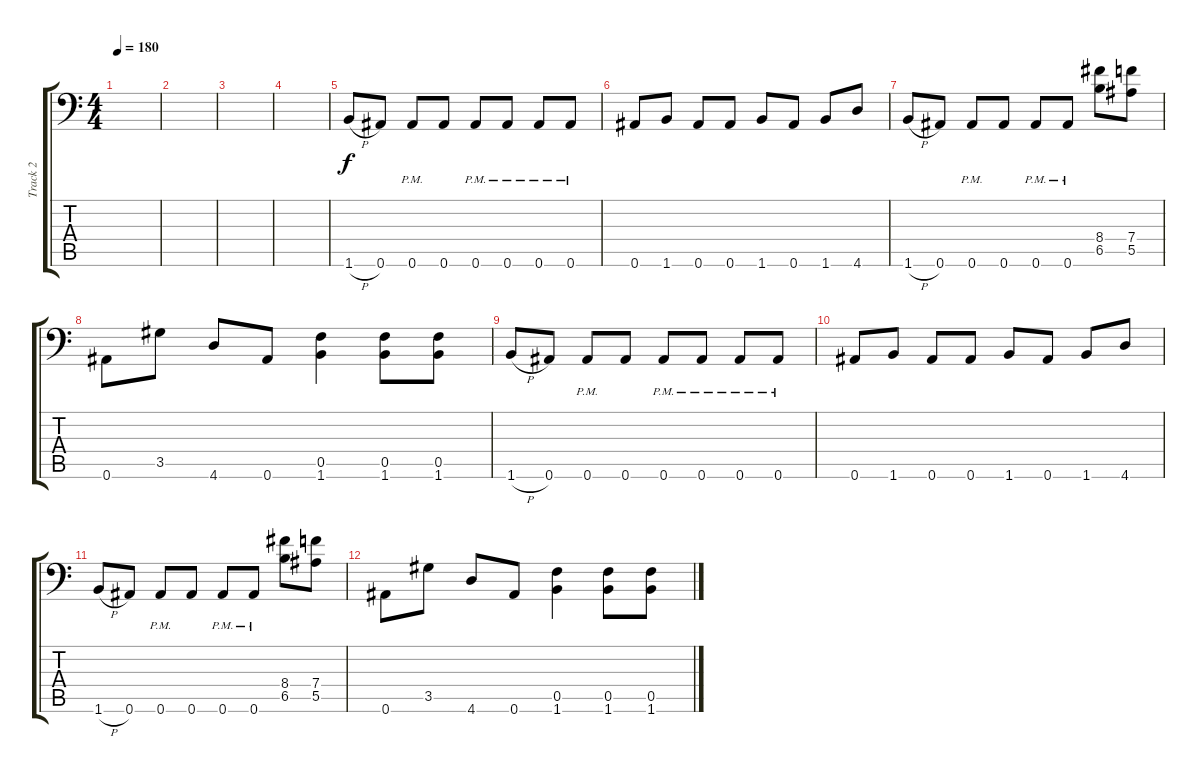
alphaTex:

\track ("Track 2" "Track 2") {instrument distortionguitar}
\staff {score tabs}
\tuning (C4 G3 Eb3 Bb2 F2 Bb1) {hide}
\ts (4 4)
\tempo 180
\clef f4
\ks c
|
|
|
|
1.6{h}.8 0.6.8 0.6{pm}.8 0.6.8 0.6{pm}.8 0.6{pm}.8 0.6{pm}.8 0.6{pm}.8 |
0.6.8 1.6.8 0.6.8 0.6.8 1.6.8 0.6.8 1.6.8 4.6.8 |
1.6{h}.8 0.6.8 0.6{pm}.8 0.6.8 0.6{pm}.8 0.6{pm}.8 (8.4 6.5).8 (7.4 5.5).8 |
0.6.8 3.5.8 4.6.8 0.6.8 (0.5 1.6).4 (0.5 1.6).8 (0.5 1.6).8 |
1.6{h}.8 0.6.8 0.6{pm}.8 0.6.8 0.6{pm}.8 0.6{pm}.8 0.6{pm}.8 0.6{pm}.8 |
0.6.8 1.6.8 0.6.8 0.6.8 1.6.8 0.6.8 1.6.8 4.6.8 |
1.6{h}.8 0.6.8 0.6{pm}.8 0.6.8 0.6{pm}.8 0.6{pm}.8 (8.4 6.5).8 (7.4 5.5).8 |
0.6.8 3.5.8 4.6.8 0.6.8 (0.5 1.6).4 (0.5 1.6).8 (0.5 1.6).8
